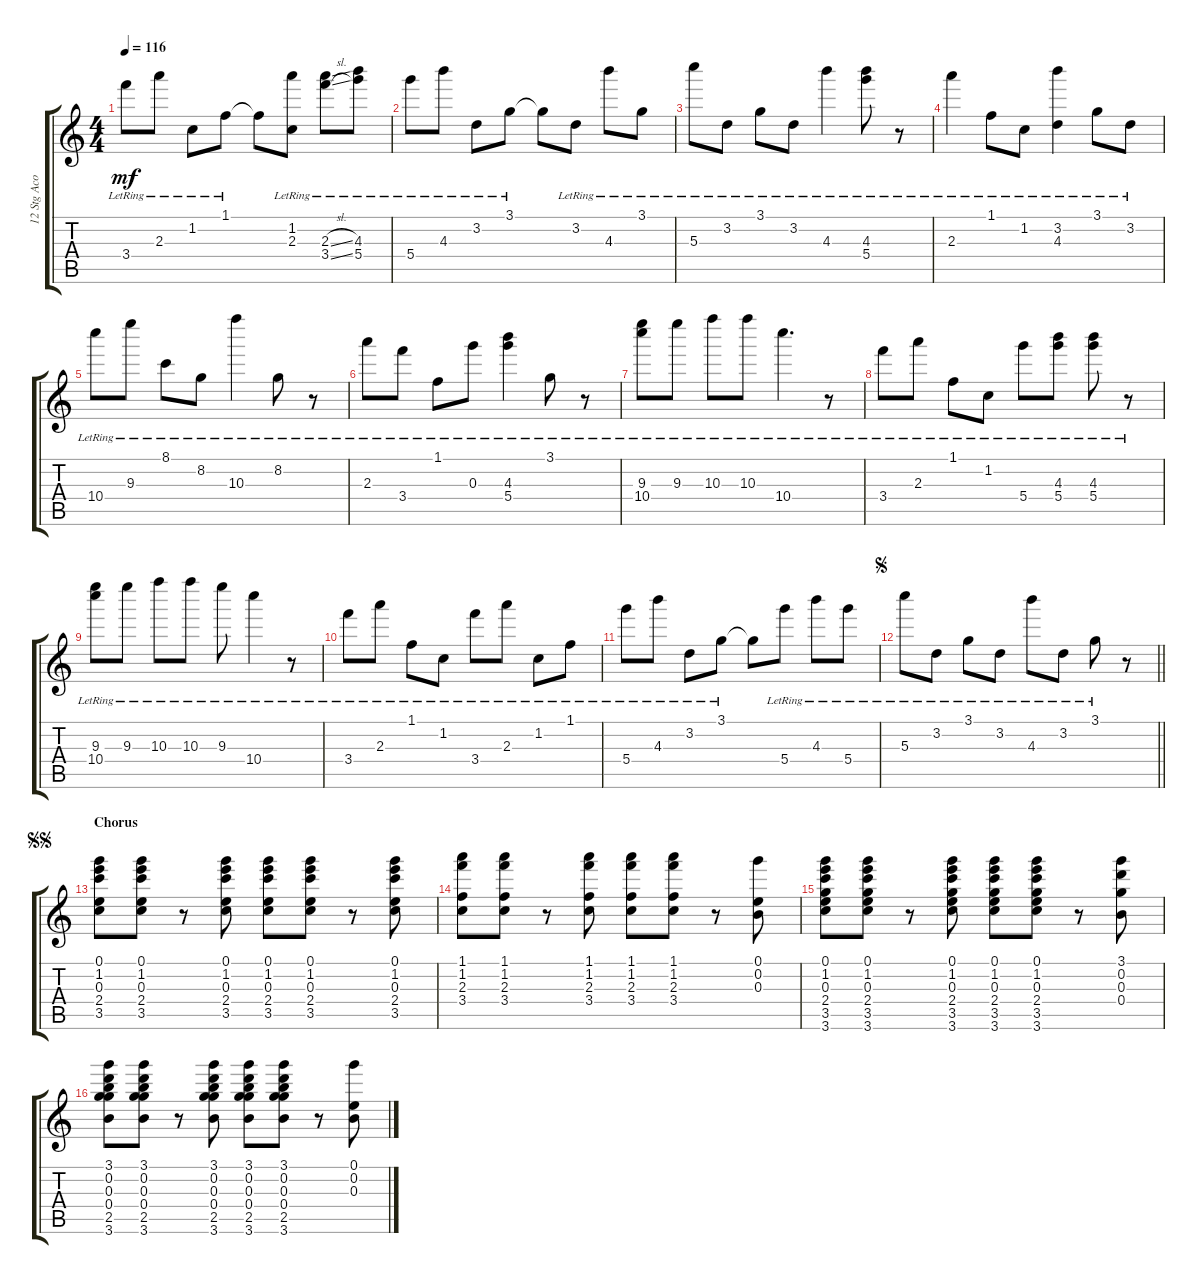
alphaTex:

\track ("12 Stg Acoustic Gtr." "12 Stg Aco") {instrument acousticguitarsteel}
\staff {score tabs}
\tuning (E4 B3 G5 D5 A4 E4) {hide}
\ts (4 4)
\tempo 116
\clef g2
\ks c
3.4{lr}.8{dy mf} 2.3{lr}.8 1.2{lr}.8 1.1{lr}.8 1.1{t}.8 (1.2{lr} 2.3{lr}).8 (2.3{sl lr} 3.4{sl lr}).8 (4.3{lr} 5.4{lr}).8 |
5.4{lr}.8 4.3{lr}.8 3.2{lr}.8 3.1{lr}.8 3.1{t}.8 3.2{lr}.8 4.3{lr}.8 3.1{lr}.8 |
5.3{lr}.8 3.2{lr}.8 3.1{lr}.8 3.2{lr}.8 4.3{lr}.4 (4.3{lr} 5.4{lr}).8 r.8 |
2.3{lr}.4 1.1{lr}.8 1.2{lr}.8 (3.2{lr} 4.3{lr}).4 3.1{lr}.8 3.2{lr}.8 |
10.4{lr}.8 9.3{lr}.8 8.1{lr}.8 8.2{lr}.8 10.3{lr}.4 8.2{lr}.8 r.8 |
2.3{lr}.8 3.4{lr}.8 1.1{lr}.8 0.3{lr}.8 (4.3{lr} 5.4{lr}).4 3.1{lr}.8 r.8 |
(9.3{lr} 10.4{lr}).8 9.3{lr}.8 10.3{lr}.8 10.3{lr}.8 10.4{lr}.4{d} r.8 |
3.4{lr}.8 2.3{lr}.8 1.1{lr}.8 1.2{lr}.8 5.4{lr}.8 (4.3{lr} 5.4{lr}).8 (4.3{lr} 5.4{lr}).8 r.8 |
(9.3{lr} 10.4{lr}).8 9.3{lr}.8 10.3{lr}.8 10.3{lr}.8 9.3{lr}.8 10.4{lr}.4 r.8 |
3.4{lr}.8 2.3{lr}.8 1.1{lr}.8 1.2{lr}.8 3.4{lr}.8 2.3{lr}.8 1.2{lr}.8 1.1{lr}.8 |
5.4{lr}.8 4.3{lr}.8 3.2{lr}.8 3.1{lr}.8 3.1{t}.8 5.4{lr}.8 4.3{lr}.8 5.4{lr}.8 |
\jump segno
\barLineRight lightlight
5.3{lr}.8 3.2{lr}.8 3.1{lr}.8 3.2{lr}.8 4.3{lr}.8 3.2{lr}.8 3.1{lr}.8 r.8 |
\section ("" "Chorus")
\jump segnosegno
(0.1 1.2 0.3 2.4 3.5).8 (0.1 1.2 0.3 2.4 3.5).8 r.8 (0.1 1.2 0.3 2.4 3.5).8 (0.1 1.2 0.3 2.4 3.5).8 (0.1 1.2 0.3 2.4 3.5).8 r.8 (0.1 1.2 0.3 2.4 3.5).8 |
(1.1 1.2 2.3 3.4).8 (1.1 1.2 2.3 3.4).8 r.8 (1.1 1.2 2.3 3.4).8 (1.1 1.2 2.3 3.4).8 (1.1 1.2 2.3 3.4).8 r.8 (0.1 0.2 0.3).8 |
(0.1 1.2 0.3 2.4 3.5 3.6).8 (0.1 1.2 0.3 2.4 3.5 3.6).8 r.8 (0.1 1.2 0.3 2.4 3.5 3.6).8 (0.1 1.2 0.3 2.4 3.5 3.6).8 (0.1 1.2 0.3 2.4 3.5 3.6).8 r.8 (3.1 0.2 0.3 0.4).8 |
(3.1 0.2 0.3 0.4 2.5 3.6).8 (3.1 0.2 0.3 0.4 2.5 3.6).8 r.8 (3.1 0.2 0.3 0.4 2.5 3.6).8 (3.1 0.2 0.3 0.4 2.5 3.6).8 (3.1 0.2 0.3 0.4 2.5 3.6).8 r.8 (0.1 0.2 0.3).8
